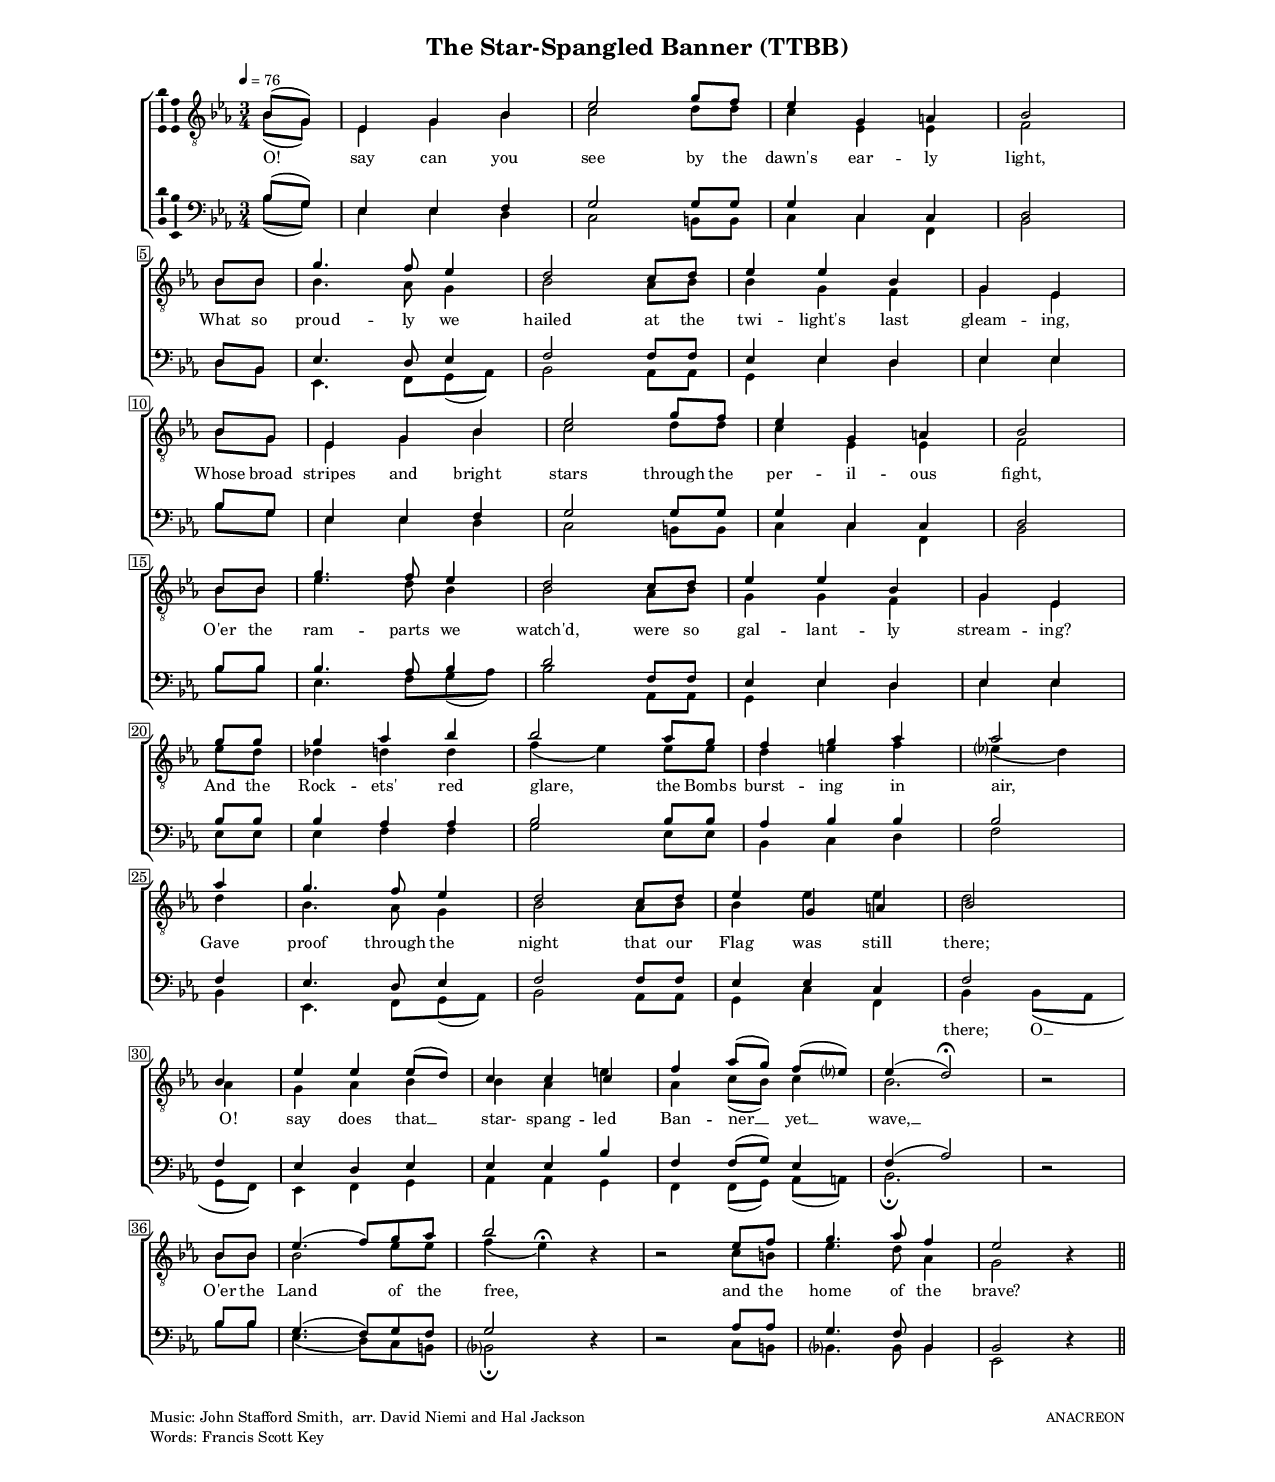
% Strategy -- perhaps put it in D Major?  Range for melody is D -> A
% Put melody on top -- Tenor will be below Lead most of the time
% (or have parts switch some)
%
composer = "Music: John Stafford Smith,  arr. David Niemi and Hal Jackson"
poet = "Words: Francis Scott Key"

piece = "ANACREON"
meter = ""

musiccopyright = " "

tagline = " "
\version "2.16.2"


#(set-global-staff-size 13)

\header {
  title = "The Star-Spangled Banner (TTBB)"
}

#(set-default-paper-size "letter")
#(ly:set-option 'midi-extension "mid")

\paper {
  indent = 0\in
  left-margin = 1.00\in
  right-margin = 1.00\in
  top-margin = 0.5\in
  bottom-margin = 0.25\in
  system-system-spacing #'basic-distance = #10
  system-system-spacing #'minimum-distance = #10
  % annotate-spacing = ##t
}


Timeline = {
  \numericTimeSignature
  \time 3/4
  \tempo 4=76
%  \tempo 4=56
  \override Score.BarNumber #'font-size = #0

  \partial 4 s4 | s2. | s2. | s2. | \partial 2 s2 | \break
  \partial 4 s4 | s2. | s2. | s2. | \partial 2 s2 | \break
  \partial 4 s4 | s2. | s2. | s2. | \partial 2 s2 | \break
  \partial 4 s4 | s2. | s2. | s2. | \partial 2 s2 | \break
  \partial 4 s4 | s2. | s2. | s2. | \partial 2 s2 | \break
  \partial 4 s4 | s2. | s2. | s2. | \partial 2 s2 | \break
  \partial 4 s4 | s2. | s2. | s2. | s2. | \partial 2 r2 | \break
  \partial 4 s4 | s2. | s2 r4 | r2 s4 | s2. | s2 r4 \bar "||"
}


verseOne = \lyricmode {
  O! say can you see by the dawn's ear -- ly light,
  What so proud -- ly we hailed at the twi -- light's last gleam -- ing,
  Whose broad stripes and bright stars through the per -- il -- ous fight,
  O'er the ram -- parts we watch'd, were so gal -- lant -- ly stream -- ing?
  And the Rock -- ets' red glare, the Bombs burst -- ing in air,
  Gave proof through the night that our Flag was still there;
	O! say does that __ star- spang -- led Ban -- ner __ yet __ wave, __
	O'er the Land of the free, and the home of the brave?
}

LeadMusic = \relative c' {
    bes8( g) | ees4 g bes | ees2	    g8 f | ees4 g, a | bes2
	bes8 bes | g'4. f8 ees4 | d2		c8 d | ees4 ees bes | g ees
    bes'8 g | ees4 g bes | ees2		    g8 f | ees4 g, a | bes2
	bes8 bes | g'4. f8 ees4 | d2		c8 d | ees4 ees bes | g ees
    g'8 g | g4 aes bes | bes2		    aes8 g | f4 g aes | aes2

    % gave proof through the night	    that our flag was still there
    aes4 | g4. f8 ees4 | d2		    c8 d | ees4 g, a | bes2
    bes4 | ees ees ees8( d) | c4 c c |	    f aes8([ g]) f([ ees]) |
						ees4( d2)^\fermata | s
    bes8 bes | ees4.( f8) g aes | bes2 s4 | s2
					    ees,8 f | g4. aes8 f4 | ees2 s4
}

TenorMusic = \relative c' {
    bes8( g) | ees4 g bes | c2		    d8 d | c4 ees, ees | f2
	bes8 bes | bes4. aes8 g4 | bes2		aes8 bes | bes4 g f | g ees
    bes'8 g | ees4 g bes | c2		    d8 d | c4 ees, ees | f2
	bes8 bes | ees4. d8 bes4 | bes2		aes8 bes | g4 g f | g ees
    ees'8 d | des4 d d | f( ees)	    ees8 ees | d4 e f | ees( d)

    % gave proof through the night	    that our flag was still there
    d4 | bes4. aes8 g4 | bes2		    aes8 bes | bes4 ees ees | d2
    aes4 | g4 aes bes | bes aes e' |	    aes, c8(bes) c4 | bes2. | s2
    bes8 bes | bes2 ees8 ees | f4( ees)^\fermata s | s2
					    c8 b | ees4. d8 aes4 | g2 s4
}

BariMusic = \relative c' {
    bes8( g) | ees4 ees f | g2		    g8 g | g4 c, c | d2
	d8 bes | ees4. d8 ees4 | f2		f8 f | ees4 ees d | ees ees
    bes'8 g | ees4 ees f | g2		    g8 g | g4 c, c | d2
	bes'8 bes | bes4. aes8 bes4 | d2	f,8 f | ees4 ees d | ees ees
    bes'8 bes | bes4 aes aes | bes2	    bes8 bes | aes4 bes bes | bes2

    % gave proof through the night	    that our flag was still there
    f4 | ees4. d8 ees4      | f2	    f8 f | ees4 ees c | f2
    f4 | ees d ees4 | ees4 ees bes' |	    f f8([ g]) ees4 | f4(aes2)
						| s2
    bes8 bes | g4.( f8) g f | g2 s4 | s2
					    aes8 aes | g4. f8 bes,4 | bes2 s4
}

BassMusic = \relative c' {
    bes8( g) | ees4 ees d | c2		    b8 b | c4 c f, | bes2
	d8 bes | ees,4. f8 g( aes) | bes2	aes8 aes | g4 ees' d | ees ees
    bes'8 g | ees4 ees d | c2		    b8 b | c4 c f, | bes2
	bes'8 bes | ees,4. f8 g8(aes) | bes2	aes,8 aes | g4 ees' d | ees ees
    ees8 ees | ees4 f f | g2		    ees8 ees | bes4 c d | f2

    % gave proof through the night	    that our flag was still there
    bes,4 | ees,4. f8 g( aes) | bes2	    aes8 aes | g4 c f, | bes4
						bes8\([ aes8]
    g8 f\) | ees4 f g | aes aes g |	    f f8([ g]) aes([ a]) |
						bes2.\fermata) | s2
    bes'8 bes | ees,4.( d8) c b | bes2\fermata s4 | s2
					    c8 b | bes4. bes8 bes4 | ees,2 s4
}

global = {
    #(set-accidental-style 'modern-voice-cautionary)
    \key ees \major
    % \override Score.BarNumber #'break-visibility = #end-of-line-invisible
    % \set Score.barNumberVisibility = #(every-nth-bar-number-visible 3)
    \override Score.BarNumber #'stencil
	= #(make-stencil-boxer 0.1 0.25 ly:text-interface::print)
}

\score {
  % \displayLilyMusic
%   \transpose ees bes
  \new ChoirStaff <<
    \new Staff <<
      \global
      \clef "G_8"
      << \Timeline >>
      \new Voice = "Tenor" \with { \consists "Ambitus_engraver" } <<
		\voiceOne
               \LeadMusic
      >>
      \new Voice = "Lead" \with { \consists "Ambitus_engraver" } <<
               \override Ambitus #'X-offset = #2
               \voiceTwo
		\TenorMusic
      >>
    >>
    \context Lyrics = one \lyricsto "Lead" \verseOne
    \new Staff <<
      \global
      \clef "bass"
      << \Timeline >>
      \new Voice = "Bari" \with { \consists "Ambitus_engraver" } <<
		\voiceOne
		\BariMusic
      >>
      \new Voice = "Bass" \with { \consists "Ambitus_engraver" } <<
               \override Ambitus #'X-offset = #2
               \voiceTwo
               \BassMusic
      >>
      \context Lyrics = two \lyricsto "Bass" \lyricmode {
	\skip 4 \repeat unfold 70 { \skip 2. }
	there; O __
      }

    >>
  >>
  \layout {}
  \midi {
    \context {
      \Staff
    }
  }
}

\markup {
  \column {
    \fill-line { \composer              " "             \small \caps \piece }
    \fill-line { \poet                  " "             \small \caps \meter }
  }
}


